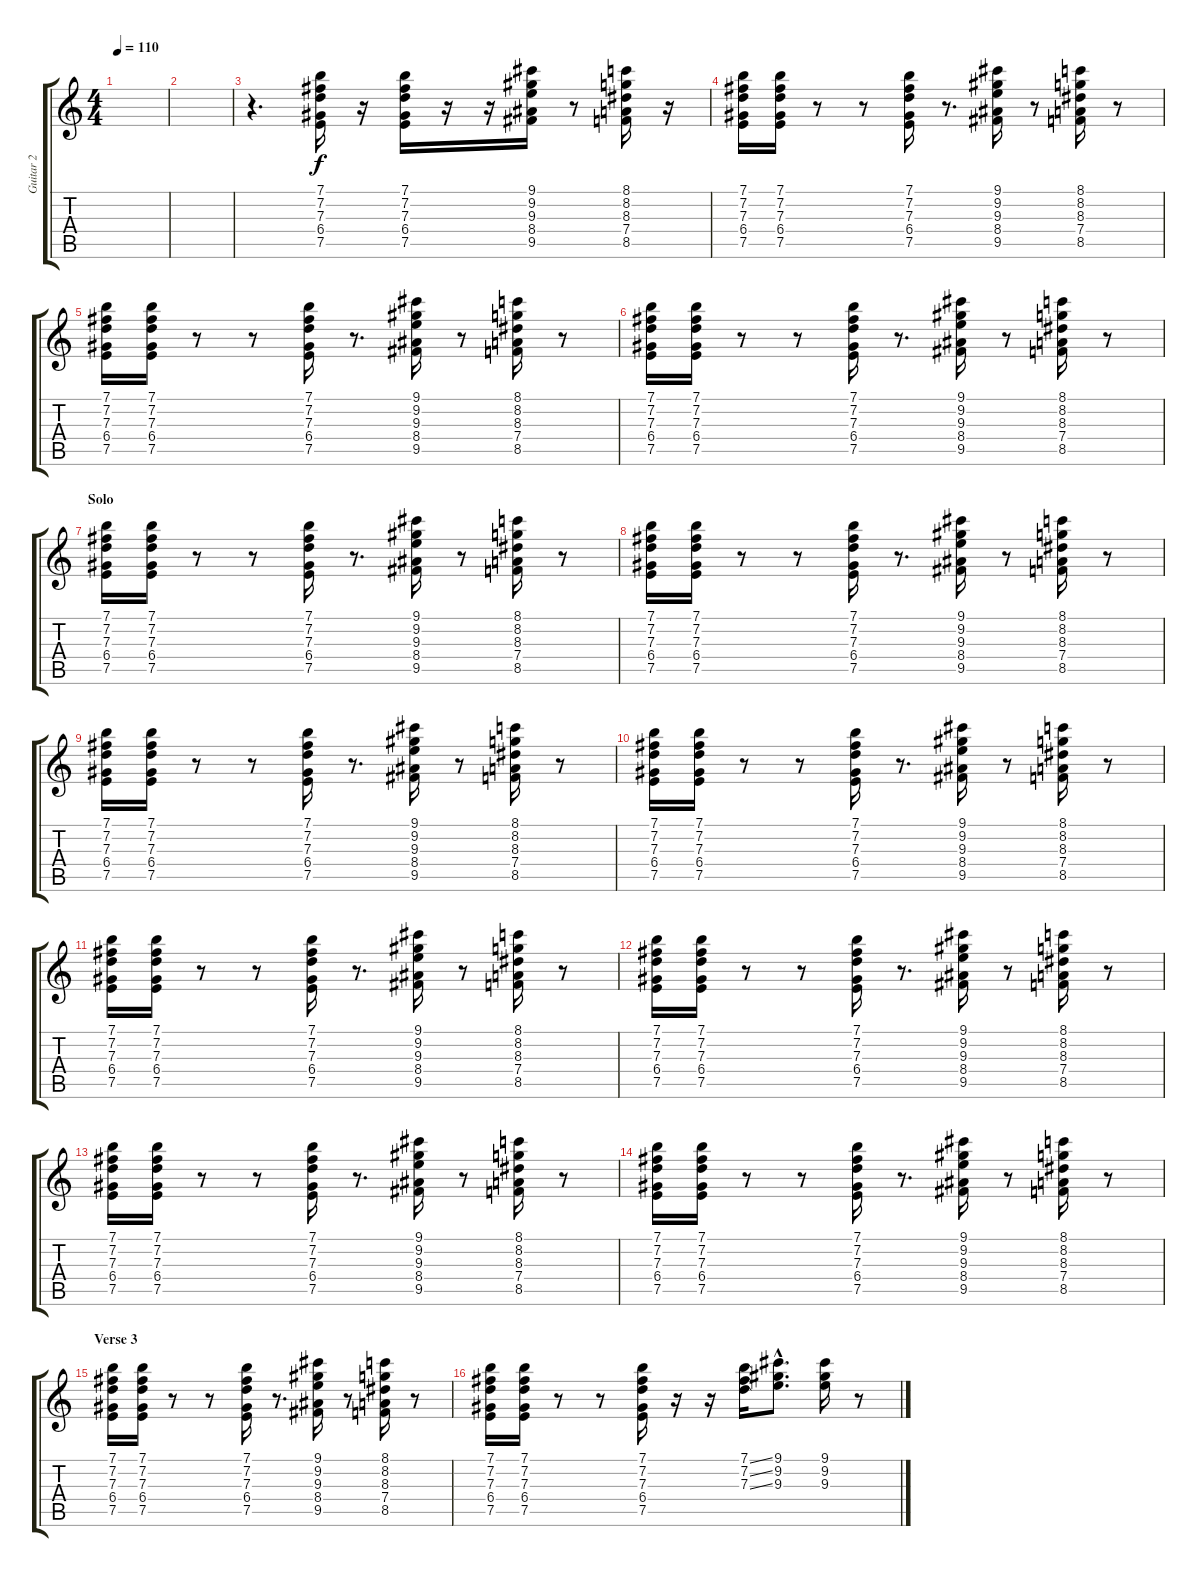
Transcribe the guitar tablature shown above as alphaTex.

\track ("Guitar 2" "Guitar 2") {instrument electricguitarjazz}
\staff {score tabs}
\tuning (E4 B3 G3 D3 A2 E2) {hide}
\ts (4 4)
\tempo 110
\clef g2
\ks c
|
|
r.4{d} (7.1 7.2 7.3 6.4 7.5).16 r.16 (7.1 7.2 7.3 6.4 7.5).16 r.16 r.16 (9.1 9.2 9.3 8.4 9.5).16 r.8 (8.1 8.2 8.3 7.4 8.5).16 r.16 |
(7.1 7.2 7.3 6.4 7.5).16 (7.1 7.2 7.3 6.4 7.5).16 r.8 r.8 (7.1 7.2 7.3 6.4 7.5).16 r.8{d} (9.1 9.2 9.3 8.4 9.5).16 r.8 (8.1 8.2 8.3 7.4 8.5).16 r.8 |
(7.1 7.2 7.3 6.4 7.5).16 (7.1 7.2 7.3 6.4 7.5).16 r.8 r.8 (7.1 7.2 7.3 6.4 7.5).16 r.8{d} (9.1 9.2 9.3 8.4 9.5).16 r.8 (8.1 8.2 8.3 7.4 8.5).16 r.8 |
(7.1 7.2 7.3 6.4 7.5).16 (7.1 7.2 7.3 6.4 7.5).16 r.8 r.8 (7.1 7.2 7.3 6.4 7.5).16 r.8{d} (9.1 9.2 9.3 8.4 9.5).16 r.8 (8.1 8.2 8.3 7.4 8.5).16 r.8 |
\section ("" "Solo")
(7.1 7.2 7.3 6.4 7.5).16 (7.1 7.2 7.3 6.4 7.5).16 r.8 r.8 (7.1 7.2 7.3 6.4 7.5).16 r.8{d} (9.1 9.2 9.3 8.4 9.5).16 r.8 (8.1 8.2 8.3 7.4 8.5).16 r.8 |
(7.1 7.2 7.3 6.4 7.5).16 (7.1 7.2 7.3 6.4 7.5).16 r.8 r.8 (7.1 7.2 7.3 6.4 7.5).16 r.8{d} (9.1 9.2 9.3 8.4 9.5).16 r.8 (8.1 8.2 8.3 7.4 8.5).16 r.8 |
(7.1 7.2 7.3 6.4 7.5).16 (7.1 7.2 7.3 6.4 7.5).16 r.8 r.8 (7.1 7.2 7.3 6.4 7.5).16 r.8{d} (9.1 9.2 9.3 8.4 9.5).16 r.8 (8.1 8.2 8.3 7.4 8.5).16 r.8 |
(7.1 7.2 7.3 6.4 7.5).16 (7.1 7.2 7.3 6.4 7.5).16 r.8 r.8 (7.1 7.2 7.3 6.4 7.5).16 r.8{d} (9.1 9.2 9.3 8.4 9.5).16 r.8 (8.1 8.2 8.3 7.4 8.5).16 r.8 |
(7.1 7.2 7.3 6.4 7.5).16 (7.1 7.2 7.3 6.4 7.5).16 r.8 r.8 (7.1 7.2 7.3 6.4 7.5).16 r.8{d} (9.1 9.2 9.3 8.4 9.5).16 r.8 (8.1 8.2 8.3 7.4 8.5).16 r.8 |
(7.1 7.2 7.3 6.4 7.5).16 (7.1 7.2 7.3 6.4 7.5).16 r.8 r.8 (7.1 7.2 7.3 6.4 7.5).16 r.8{d} (9.1 9.2 9.3 8.4 9.5).16 r.8 (8.1 8.2 8.3 7.4 8.5).16 r.8 |
(7.1 7.2 7.3 6.4 7.5).16 (7.1 7.2 7.3 6.4 7.5).16 r.8 r.8 (7.1 7.2 7.3 6.4 7.5).16 r.8{d} (9.1 9.2 9.3 8.4 9.5).16 r.8 (8.1 8.2 8.3 7.4 8.5).16 r.8 |
(7.1 7.2 7.3 6.4 7.5).16 (7.1 7.2 7.3 6.4 7.5).16 r.8 r.8 (7.1 7.2 7.3 6.4 7.5).16 r.8{d} (9.1 9.2 9.3 8.4 9.5).16 r.8 (8.1 8.2 8.3 7.4 8.5).16 r.8 |
\section ("" "Verse 3")
(7.1 7.2 7.3 6.4 7.5).16 (7.1 7.2 7.3 6.4 7.5).16 r.8 r.8 (7.1 7.2 7.3 6.4 7.5).16 r.8{d} (9.1 9.2 9.3 8.4 9.5).16 r.8 (8.1 8.2 8.3 7.4 8.5).16 r.8 |
(7.1 7.2 7.3 6.4 7.5).16 (7.1 7.2 7.3 6.4 7.5).16 r.8 r.8 (7.1 7.2 7.3 6.4 7.5).16 r.16 r.16 (7.1{ss} 7.2{ss} 7.3{ss}).16 (9.1{hac} 9.2{hac} 9.3{hac}).8{d} (9.1 9.2 9.3).16 r.8
